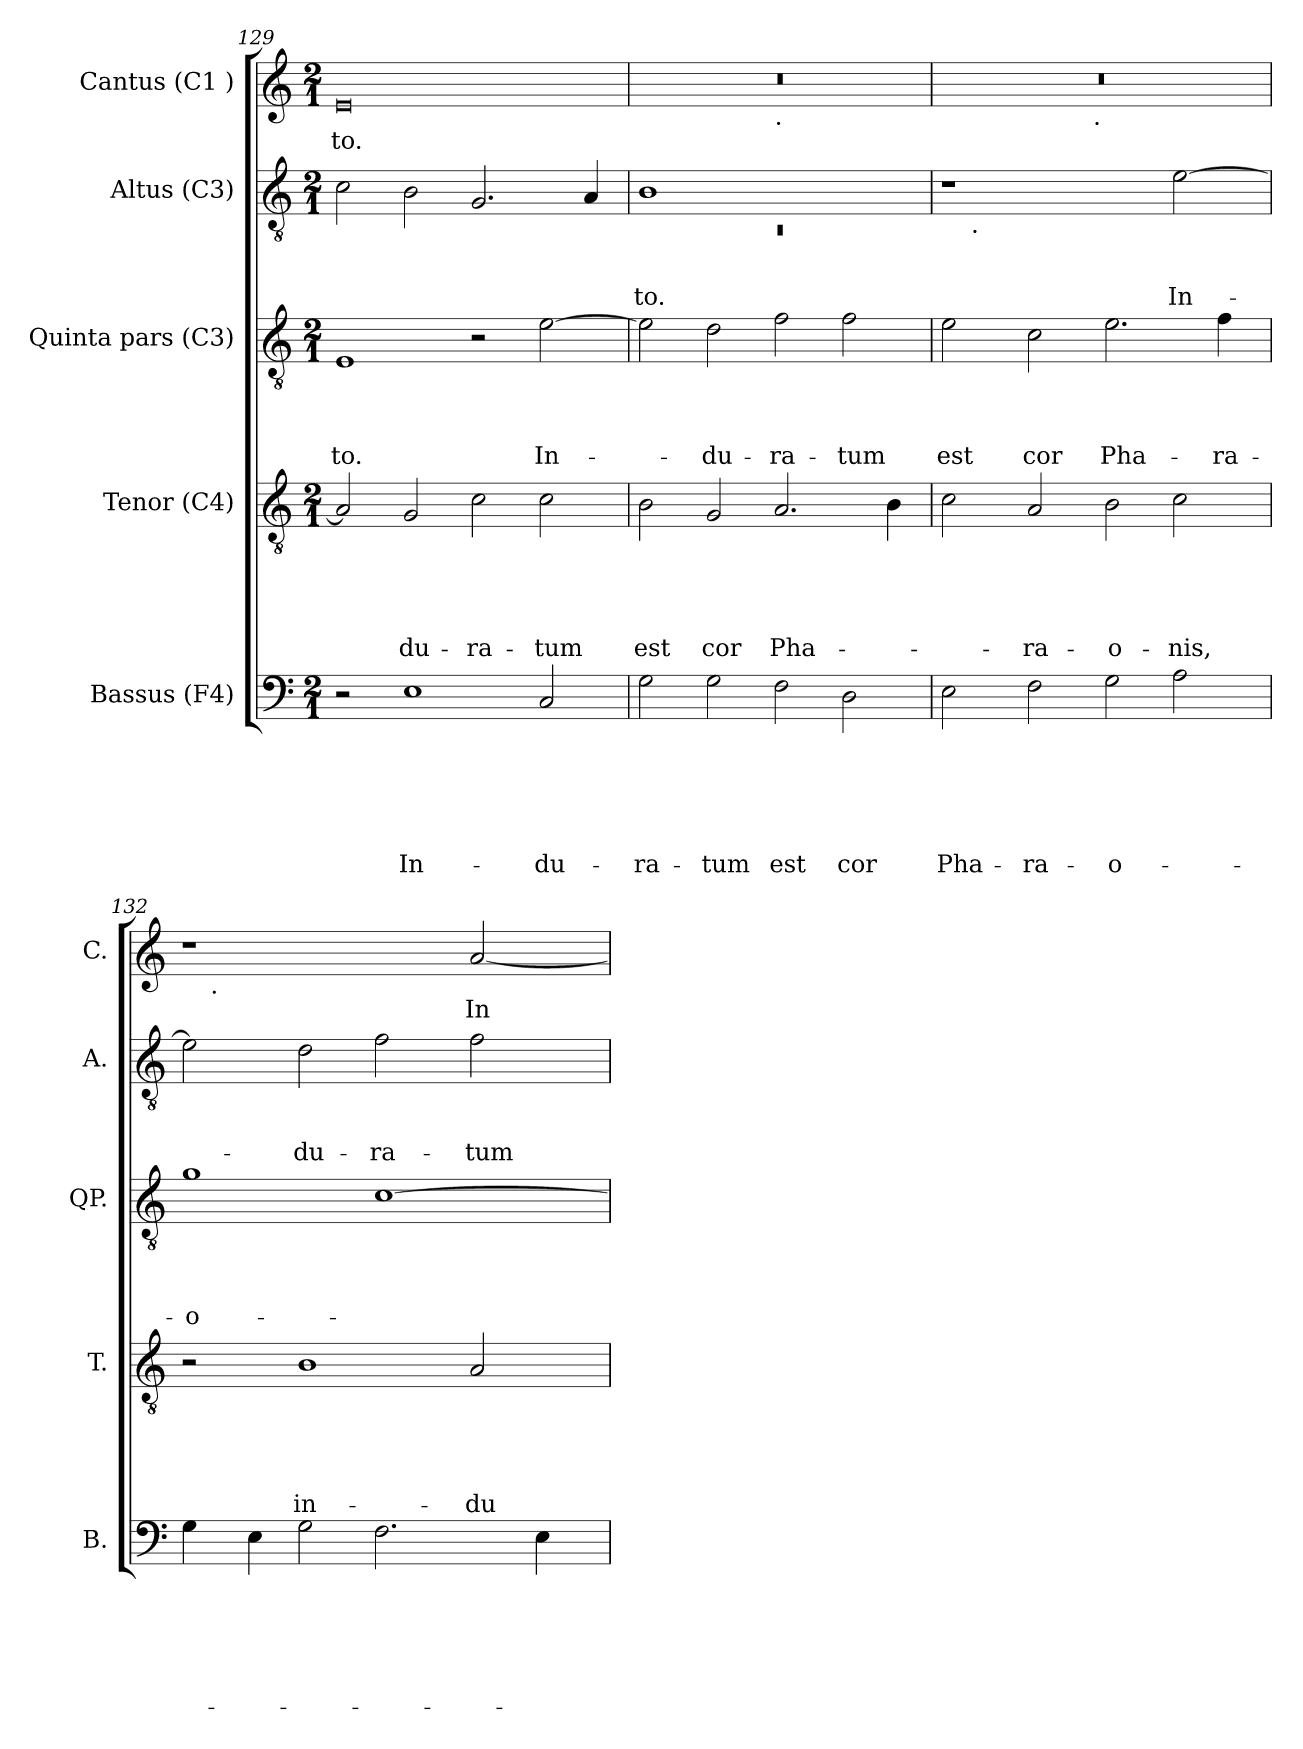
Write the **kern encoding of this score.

**kern	**text	**text	**text	**text	**text	**text	**kern	**text	**text	**text	**text	**text	**kern	**text	**text	**text	**text	**kern	**text	**text	**text	**kern	**text
*part5	*part5	*part5	*part5	*part5	*part5	*part5	*part4	*part4	*part4	*part4	*part4	*part4	*part3	*part3	*part3	*part3	*part3	*part2	*part2	*part2	*part2	*part1	*part1
*staff5	*staff5	*staff5	*staff5	*staff5	*staff5	*staff5	*staff4	*staff4	*staff4	*staff4	*staff4	*staff4	*staff3	*staff3	*staff3	*staff3	*staff3	*staff2	*staff2	*staff2	*staff2	*staff1	*staff1
*I"Bassus (F4)	*	*	*	*	*	*	*I"Tenor (C4)	*	*	*	*	*	*I"Quinta pars (C3)	*	*	*	*	*I"Altus (C3)	*	*	*	*I"Cantus (C1 )	*
*I'B.	*	*	*	*	*	*	*I'T.	*	*	*	*	*	*I'QP.	*	*	*	*	*I'A.	*	*	*	*I'C.	*
*clefF4	*	*	*	*	*	*	*clefGv2	*	*	*	*	*	*clefGv2	*	*	*	*	*clefGv2	*	*	*	*clefG2	*
*k[]	*	*	*	*	*	*	*k[]	*	*	*	*	*	*k[]	*	*	*	*	*k[]	*	*	*	*k[]	*
*C:	*	*	*	*	*	*	*C:	*	*	*	*	*	*C:	*	*	*	*	*C:	*	*	*	*C:	*
*M2/1	*	*	*	*	*	*	*M2/1	*	*	*	*	*	*M2/1	*	*	*	*	*M2/1	*	*	*	*M2/1	*
=129	=129	=129	=129	=129	=129	=129	=129	=129	=129	=129	=129	=129	=129	=129	=129	=129	=129	=129	=129	=129	=129	=129	=129
!	!	!	!	!	!	!	!	!	!	!	!	!	!	!	!	!	!LO:LY:b	!	!	!	!	!	!LO:LY:b:rj
2r	.	.	.	.	.	.	2A/]	.	.	.	.	.	1E	.	.	.	-to.	2c\	.	.	.	0e	-to.
!	!	!	!	!	!	!LO:LY:b	!	!	!	!	!	!LO:LY:b	!	!	!	!	!	!	!	!	!	!	!
1E	.	.	.	.	.	In-	2G/	.	.	.	.	-du-	.	.	.	.	.	2B\	.	.	.	.	.
!	!	!	!	!	!	!	!	!	!	!	!	!LO:LY:b	!	!	!	!	!	!	!	!	!	!	!
.	.	.	.	.	.	.	2c\	.	.	.	.	-ra-	2r	.	.	.	.	2.G/	.	.	.	.	.
!	!	!	!	!	!	!LO:LY:b	!	!	!	!	!	!LO:LY:b	!	!	!	!	!LO:LY:b	!	!	!	!	!	!
2C/	.	.	.	.	.	-du-	2c\	.	.	.	.	-tum	[>2e\	.	.	.	In-	.	.	.	.	.	.
.	.	.	.	.	.	.	.	.	.	.	.	.	.	.	.	.	.	4A/	.	.	.	.	.
=130	=130	=130	=130	=130	=130	=130	=130	=130	=130	=130	=130	=130	=130	=130	=130	=130	=130	=130	=130	=130	=130	=130	=130
*	*	*	*	*	*	*	*	*	*	*	*	*	*	*	*	*	*	*^	*	*	*	*	*
!	!	!	!	!	!	!LO:LY:b	!	!	!	!	!	!LO:LY:b	!	!	!	!	!	!	!LO:N:vis=1	!	!	!LO:LY:b	!	!
*	*	*	*	*	*	*	*	*	*	*	*	*	*	*	*	*	*	*	*	*	*	*	*^	*
2G\	.	.	.	.	.	-ra-	2B\	.	.	.	.	est	2e\]	.	.	.	.	1B	0rC	.	.	-to.	0r	1ryy	.
!	!	!	!	!	!	!LO:LY:b	!	!	!	!	!	!LO:LY:b	!	!	!	!	!LO:LY:b	!	!	!	!	!	!	!	!
2G\	.	.	.	.	.	-tum	2G/	.	.	.	.	cor	2d\	.	.	.	-du-	.	.	.	.	.	.	.	.
!	!	!	!	!	!	!	!	!	!	!	!	!	!	!	!	!	!	!	!	!	!	!	!	!LO:TX:b:t=.	!
!	!	!	!	!	!	!LO:LY:b	!	!	!	!	!	!LO:LY:b	!	!	!	!	!LO:LY:b	!	!	!	!	!	!	!	!
2F\	.	.	.	.	.	est	2.A/	.	.	.	.	Pha-	2f\	.	.	.	-ra-	1ryy	.	.	.	.	.	1ryy	.
!	!	!	!	!	!	!LO:LY:b	!	!	!	!	!	!	!	!	!	!	!LO:LY:b	!	!	!	!	!	!	!	!
2D\	.	.	.	.	.	cor	.	.	.	.	.	.	2f\	.	.	.	-tum	.	.	.	.	.	.	.	.
.	.	.	.	.	.	.	4B\	.	.	.	.	.	.	.	.	.	.	.	.	.	.	.	.	.	.
=131	=131	=131	=131	=131	=131	=131	=131	=131	=131	=131	=131	=131	=131	=131	=131	=131	=131	=131	=131	=131	=131	=131	=131	=131	=131
!	!	!	!	!	!	!LO:LY:b	!	!	!	!	!	!	!	!	!	!	!LO:LY:b	!	!	!	!	!	!	!	!
2E\	.	.	.	.	.	Pha-	2c\	.	.	.	.	.	2e\	.	.	.	est	1r	8ryy	.	.	.	0r	2ryy	.
!	!	!	!	!	!	!	!	!	!	!	!	!	!	!	!	!	!	!	!LO:TX:b:t=.	!	!	!	!	!	!
.	.	.	.	.	.	.	.	.	.	.	.	.	.	.	.	.	.	.	1...ryy	.	.	.	.	.	.
!	!	!	!	!	!	!LO:LY:b	!	!	!	!	!	!LO:LY:b	!	!	!	!	!LO:LY:b	!	!	!	!	!	!	!	!
2F\	.	.	.	.	.	-ra-	2A/	.	.	.	.	-ra-	2c\	.	.	.	cor	.	.	.	.	.	.	4...ryy	.
!	!	!	!	!	!	!	!	!	!	!	!	!	!	!	!	!	!	!	!	!	!	!	!	!LO:TX:b:t=.	!
.	.	.	.	.	.	.	.	.	.	.	.	.	.	.	.	.	.	.	.	.	.	.	.	1ryy	.
!	!	!	!	!	!	!LO:LY:b	!	!	!	!	!	!LO:LY:b	!	!	!	!	!LO:LY:b	!	!	!	!	!	!	!	!
2G\	.	.	.	.	.	-o-	2B\	.	.	.	.	-o-	2.e\	.	.	.	Pha-	2ryy	.	.	.	.	.	.	.
!	!	!	!	!	!	!	!	!	!	!	!	!LO:LY:b	!	!	!	!	!	!	!	!	!	!LO:LY:b	!	!	!
2A\	.	.	.	.	.	.	2c\	.	.	.	.	-nis,	.	.	.	.	.	[>2e\	.	.	.	In-	.	.	.
!	!	!	!	!	!	!	!	!	!	!	!	!	!	!	!	!	!LO:LY:b	!	!	!	!	!	!	!	!
.	.	.	.	.	.	.	.	.	.	.	.	.	4f\	.	.	.	-ra-	.	.	.	.	.	.	.	.
.	.	.	.	.	.	.	.	.	.	.	.	.	.	.	.	.	.	.	.	.	.	.	.	32ryy	.
!!LO:PB:g=z	!!
=132	=132	=132	=132	=132	=132	=132	=132	=132	=132	=132	=132	=132	=132	=132	=132	=132	=132	=132	=132	=132	=132	=132	=132	=132	=132
!	!	!	!	!	!	!	!	!	!	!	!	!	!	!	!	!	!LO:LY:b:rj	!	!	!	!	!	!	!	!
*	*	*	*	*	*	*	*	*	*	*	*	*	*	*	*	*	*	*v	*v	*	*	*	*	*	*
4G\	.	.	.	.	.	.	2r	.	.	.	.	.	1g	.	.	.	-o-	2e\]	.	.	.	1r	16.ryy	.
!	!	!	!	!	!	!	!	!	!	!	!	!	!	!	!	!	!	!	!	!	!	!	!LO:TX:b:t=.	!
.	.	.	.	.	.	.	.	.	.	.	.	.	.	.	.	.	.	.	.	.	.	.	1ryy	.
4E\	.	.	.	.	.	.	.	.	.	.	.	.	.	.	.	.	.	.	.	.	.	.	.	.
!	!	!	!	!	!	!	!	!	!	!	!	!LO:LY:b	!	!	!	!	!	!	!	!	!LO:LY:b	!	!	!
2G\	.	.	.	.	.	.	1B	.	.	.	.	in-	.	.	.	.	.	2d\	.	.	-du-	.	.	.
!	!	!	!	!	!	!	!	!	!	!	!	!	!	!	!	!	!	!	!	!	!LO:LY:b	!	!	!
2.F\	.	.	.	.	.	.	.	.	.	.	.	.	[>1c	.	.	.	.	2f\	.	.	-ra-	2ryy	.	.
.	.	.	.	.	.	.	.	.	.	.	.	.	.	.	.	.	.	.	.	.	.	.	2ryy	.
!	!	!	!	!	!	!	!	!	!	!	!	!LO:LY:b	!	!	!	!	!	!	!	!	!LO:LY:b	!	!	!LO:LY:b
.	.	.	.	.	.	.	2A/	.	.	.	.	-du-	.	.	.	.	.	2f\	.	.	-tum	[<2a/	.	In-
.	.	.	.	.	.	.	.	.	.	.	.	.	.	.	.	.	.	.	.	.	.	.	4ryy	.
4E\	.	.	.	.	.	.	.	.	.	.	.	.	.	.	.	.	.	.	.	.	.	.	.	.
.	.	.	.	.	.	.	.	.	.	.	.	.	.	.	.	.	.	.	.	.	.	.	8ryy	.
.	.	.	.	.	.	.	.	.	.	.	.	.	.	.	.	.	.	.	.	.	.	.	32ryy	.
*	*	*	*	*	*	*	*	*	*	*	*	*	*	*	*	*	*	*	*	*	*	*v	*v	*
=	=	=	=	=	=	=	=	=	=	=	=	=	=	=	=	=	=	=	=	=	=	=	=
*-	*-	*-	*-	*-	*-	*-	*-	*-	*-	*-	*-	*-	*-	*-	*-	*-	*-	*-	*-	*-	*-	*-	*-
